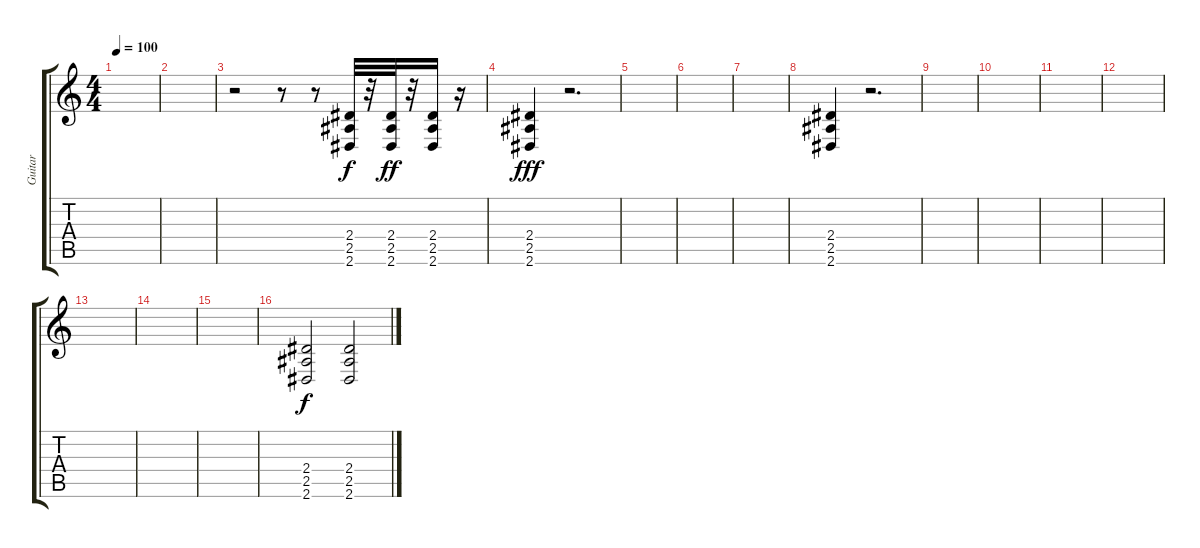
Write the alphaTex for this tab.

\track ("Guitar" "Guitar") {instrument electricguitarjazz}
\staff {score tabs}
\tuning (Eb4 Bb3 Gb3 Db3 Ab2 Db2) {hide}
\ts (4 4)
\tempo 100
\clef g2
\ks c
|
|
r.2 r.8 r.8 (2.4 2.5 2.6).32{dy f} r.32 (2.4 2.5 2.6).32{dy ff} r.32 (2.4 2.5 2.6).16 r.16 |
(2.4 2.5 2.6).4{dy fff volume 16 instrument distortionguitar} r.2{d} |
|
|
|
(2.4 2.5 2.6).4{volume 16 instrument distortionguitar} r.2{d} |
|
|
|
|
|
|
|
(2.4 2.5 2.6).2{dy f} (2.4 2.5 2.6).2
